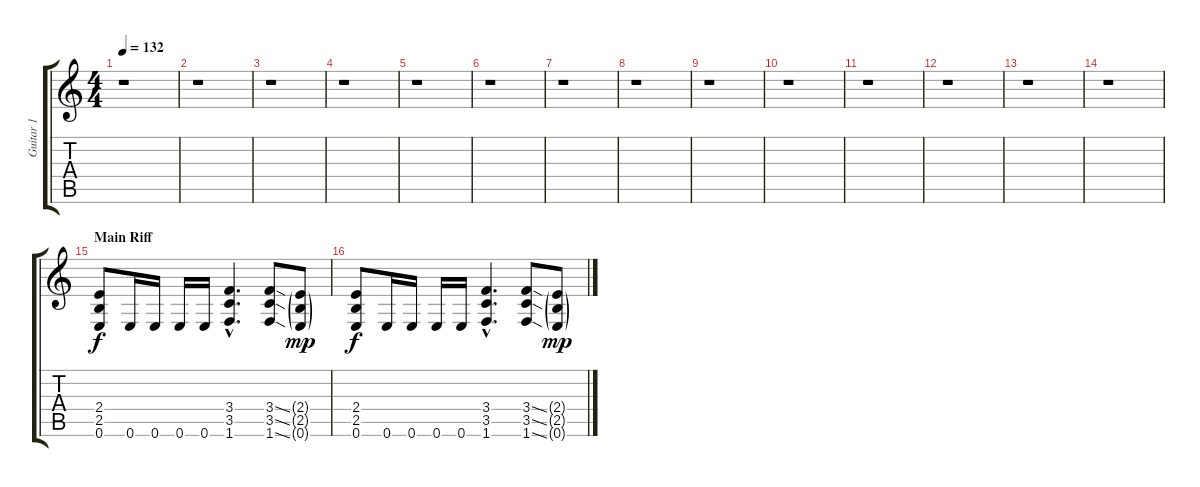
\track ("Guitar 1" "Guitar 1") {instrument distortionguitar}
\staff {score tabs}
\tuning (E4 B3 G3 D3 A2 E2) {hide}
\ts (4 4)
\tempo 132
\clef g2
\ks c
r.1{dy mp} |
r.1 |
r.1 |
r.1 |
r.1 |
r.1 |
r.1 |
r.1 |
r.1 |
r.1 |
r.1 |
r.1 |
r.1 |
r.1 |
\section ("" "Main Riff")
(2.4 2.5 0.6).8{dy f} 0.6.16 0.6.16 0.6.16 0.6.16 (3.4{hac} 3.5{hac} 1.6{hac}).4{d} (3.4{ss} 3.5{ss} 1.6{ss}).8 (2.4{g} 2.5{g} 0.6{g}).8{dy mp} |
(2.4 2.5 0.6).8{dy f} 0.6.16 0.6.16 0.6.16 0.6.16 (3.4{hac} 3.5{hac} 1.6{hac}).4{d} (3.4{ss} 3.5{ss} 1.6{ss}).8 (2.4{g} 2.5{g} 0.6{g}).8{dy mp}
